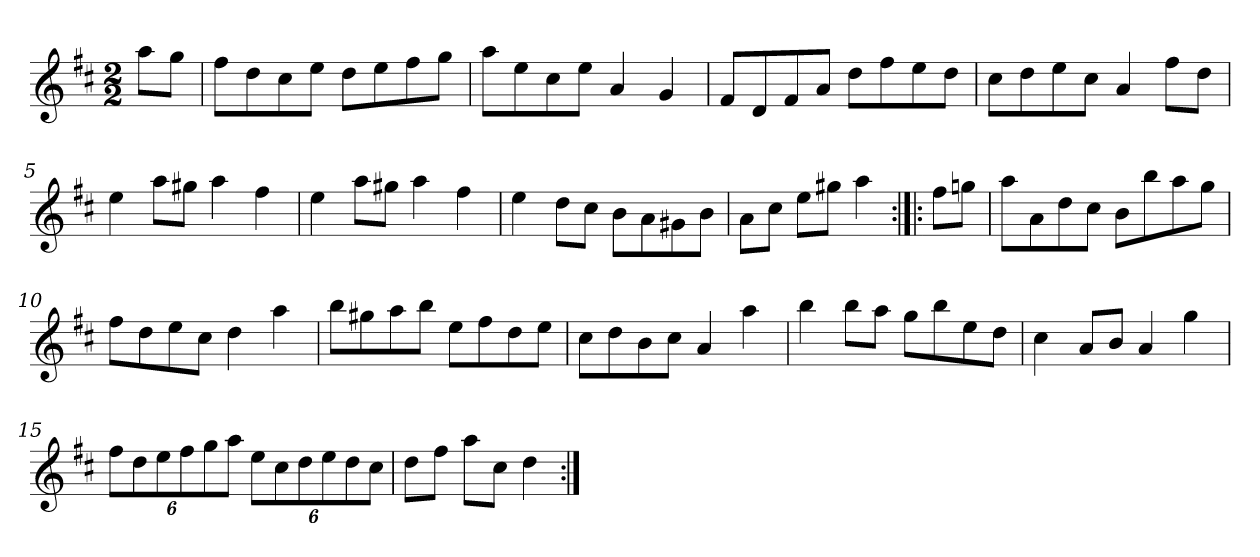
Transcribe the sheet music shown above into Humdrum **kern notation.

**kern
*part1
*staff1
*clefG2
*k[f#c#]
*D:
*M2/2
*MM120
=
8aa\L
8gg\J
=1
8ff#\L
8dd\
8cc#\
8ee\J
8dd\L
8ee\
8ff#\
8gg\J
=2
8aa\L
8ee\
8cc#\
8ee\J
4a
4g
=3
8f#/L
8d/
8f#/
8a/J
8dd\L
8ff#\
8ee\
8dd\J
=4
8cc#\L
8dd\
8ee\
8cc#\J
4a
8ff#\L
8dd\J
=5
4ee
8aa\L
8gg#X\J
4aa
4ff#
=6
4ee
8aa\L
8gg#X\J
4aa
4ff#
=7
4ee
8dd\L
8cc#\J
8b\L
8a\
8g#X\
8b\J
=8
8a\L
8cc#\J
8ee\L
8gg#X\J
4aa
=:|!|:
8ff#\L
8ggn\J
=9
8aa\L
8a\
8dd\
8cc#\J
8b\L
8bb\
8aa\
8gg\J
=10
8ff#\L
8dd\
8ee\
8cc#\J
4dd
4aa
=11
8bb\L
8gg#X\
8aa\
8bb\J
8ee\L
8ff#\
8dd\
8ee\J
=12
8cc#\L
8dd\
8b\
8cc#\J
4a
4aa
=13
4bb
8bb\L
8aa\J
8gg\L
8bb\
8ee\
8dd\J
=14
4cc#
8a/L
8b/J
4a
4gg
=15
12ff#\L
12dd\
12ee\
12ff#\
12gg\
12aa\J
12ee\L
12cc#\
12dd\
12ee\
12dd\
12cc#\J
=16
8dd\L
8ff#\J
8aa\L
8cc#\J
4dd
=:|!
*-
